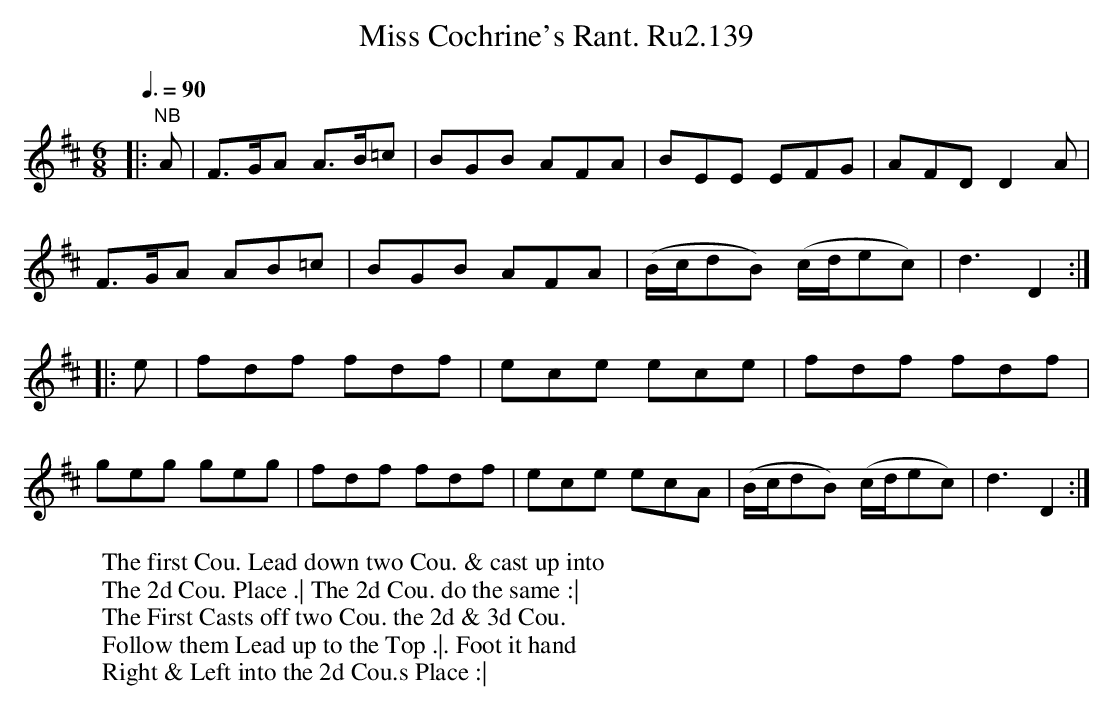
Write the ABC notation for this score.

X:1
T:Miss Cochrine's Rant. Ru2.139
M:6/8
L:1/8
W:The first Cou. Lead down two Cou. & cast up into
W:The 2d Cou. Place .| The 2d Cou. do the same :|
W:The First Casts off two Cou. the 2d & 3d Cou.
W:Follow them Lead up to the Top .|. Foot it hand
W:Right & Left into the 2d Cou.s Place :|
Q:3/8=90
K:D
|:"NB"A | F>GA A>B=c | BGB AFA | BEE EFG | AFD D2A |
F>GA AB=c | BGB AFA | (B/c/dB) (c/d/ec) | d3 D2 :|
|: e | fdf fdf | ece ece | fdf fdf |
geg geg | fdf fdf | ece ecA | (B/c/dB) (c/d/ec) | d3 D2 :|
